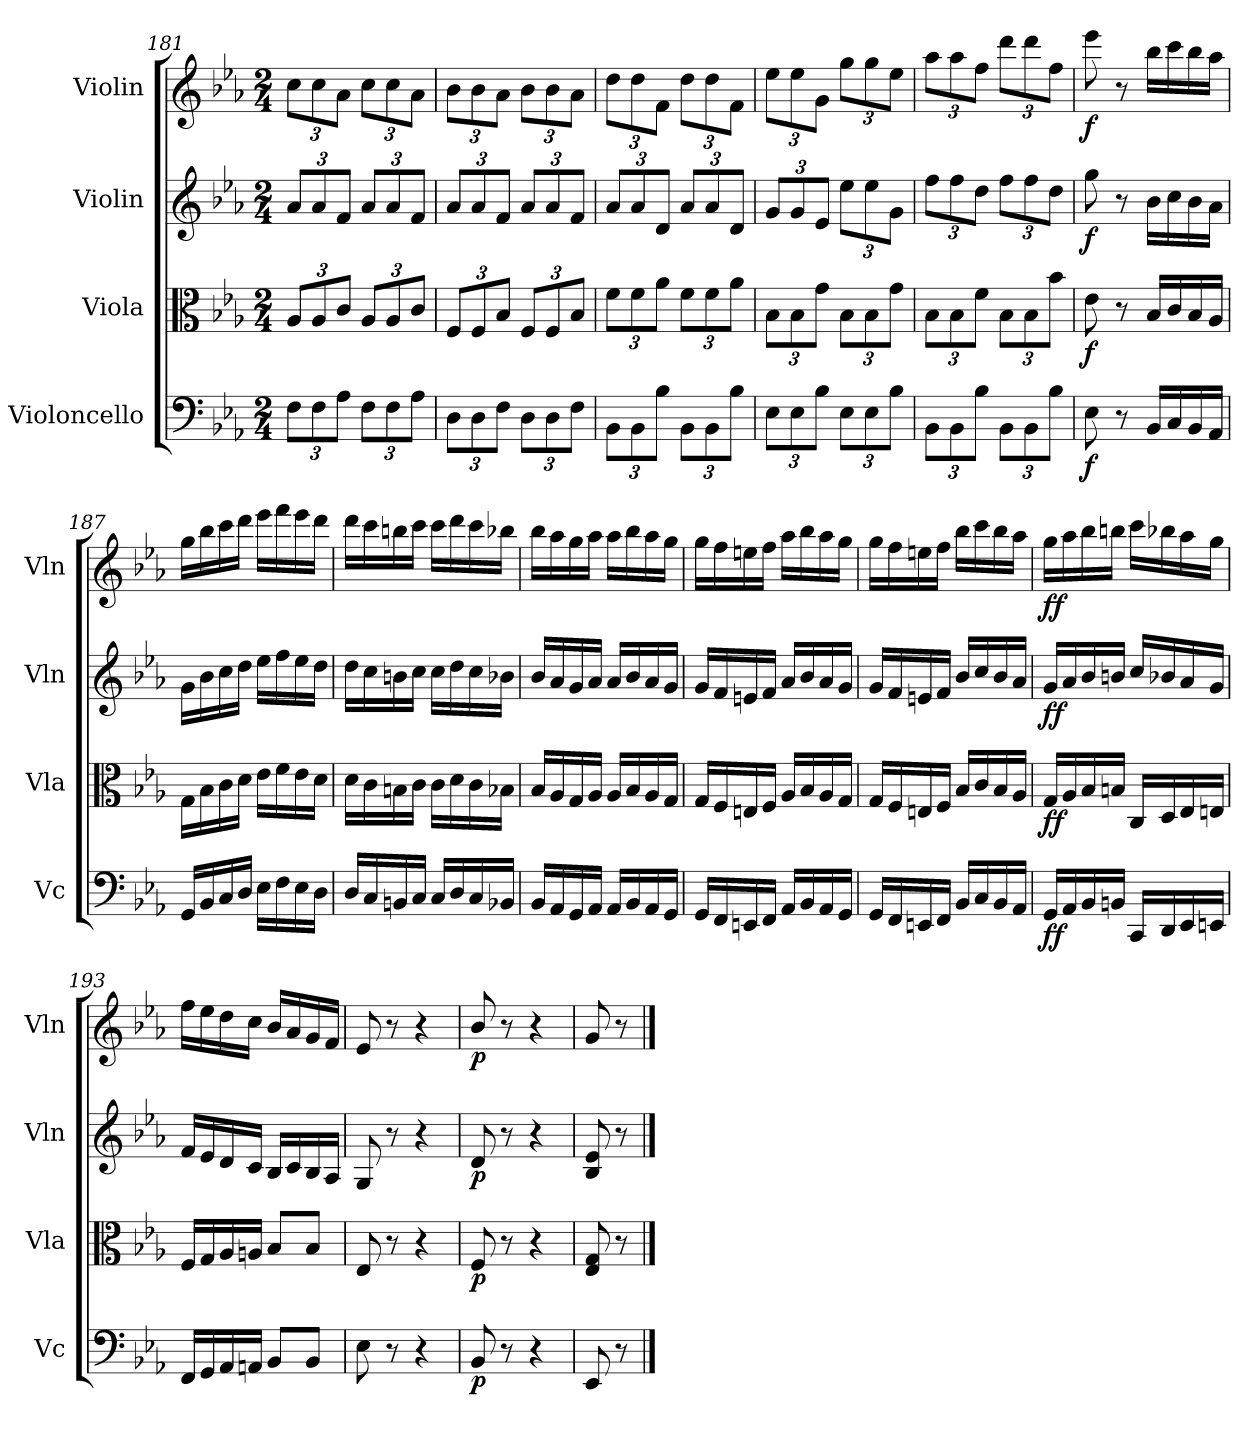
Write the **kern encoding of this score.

**kern	**dynam	**kern	**dynam	**kern	**dynam	**kern	**dynam
*part4	*part4	*part3	*part3	*part2	*part2	*part1	*part1
*staff4	*staff4	*staff3	*staff3	*staff2	*staff2	*staff1	*staff1
*I"Violoncello	*	*I"Viola	*	*I"Violin	*	*I"Violin	*
*I'Vc	*	*I'Vla	*	*I'Vln	*	*I'Vln	*
*clefF4	*	*clefC3	*	*clefG2	*	*clefG2	*
*k[b-e-a-]	*	*k[b-e-a-]	*	*k[b-e-a-]	*	*k[b-e-a-]	*
*E-:	*	*E-:	*	*E-:	*	*E-:	*
*M2/4	*	*M2/4	*	*M2/4	*	*M2/4	*
=181	=181	=181	=181	=181	=181	=181	=181
12F\L	.	12A-/L	.	12a-/L	.	12cc\L	.
12F\	.	12A-/	.	12a-/	.	12cc\	.
12A-\J	.	12c/J	.	12f/J	.	12a-\J	.
12F\L	.	12A-/L	.	12a-/L	.	12cc\L	.
12F\	.	12A-/	.	12a-/	.	12cc\	.
12A-\J	.	12c/J	.	12f/J	.	12a-\J	.
=182	=182	=182	=182	=182	=182	=182	=182
12D\L	.	12F/L	.	12a-/L	.	12b-\L	.
12D\	.	12F/	.	12a-/	.	12b-\	.
12F\J	.	12B-/J	.	12f/J	.	12a-\J	.
12D\L	.	12F/L	.	12a-/L	.	12b-\L	.
12D\	.	12F/	.	12a-/	.	12b-\	.
12F\J	.	12B-/J	.	12f/J	.	12a-\J	.
=183	=183	=183	=183	=183	=183	=183	=183
12BB-\L	.	12f\L	.	12a-/L	.	12dd\L	.
12BB-\	.	12f\	.	12a-/	.	12dd\	.
12B-\J	.	12a-\J	.	12d/J	.	12f\J	.
12BB-\L	.	12f\L	.	12a-/L	.	12dd\L	.
12BB-\	.	12f\	.	12a-/	.	12dd\	.
12B-\J	.	12a-\J	.	12d/J	.	12f\J	.
=184	=184	=184	=184	=184	=184	=184	=184
12E-\L	.	12B-\L	.	12g/L	.	12ee-\L	.
12E-\	.	12B-\	.	12g/	.	12ee-\	.
12B-\J	.	12g\J	.	12e-/J	.	12g\J	.
12E-\L	.	12B-\L	.	12ee-\L	.	12gg\L	.
12E-\	.	12B-\	.	12ee-\	.	12gg\	.
12B-\J	.	12g\J	.	12g\J	.	12ee-\J	.
=185	=185	=185	=185	=185	=185	=185	=185
12BB-\L	.	12B-\L	.	12ff\L	.	12aa-\L	.
12BB-\	.	12B-\	.	12ff\	.	12aa-\	.
12B-\J	.	12f\J	.	12dd\J	.	12ff\J	.
12BB-\L	.	12B-\L	.	12ff\L	.	12ddd\L	.
12BB-\	.	12B-\	.	12ff\	.	12ddd\	.
12B-\J	.	12b-\J	.	12dd\J	.	12ff\J	.
=186	=186	=186	=186	=186	=186	=186	=186
8E-\	f	8e-\	f	8gg\	f	8eee-\	f
8r	.	8r	.	8r	.	8r	.
16BB-/LL	.	16B-/LL	.	16b-\LL	.	16bb-\LL	.
16C/	.	16c/	.	16cc\	.	16ccc\	.
16BB-/	.	16B-/	.	16b-\	.	16bb-\	.
16AA-/JJ	.	16A-/JJ	.	16a-\JJ	.	16aa-\JJ	.
=187	=187	=187	=187	=187	=187	=187	=187
16GG/LL	.	16G\LL	.	16g\LL	.	16gg\LL	.
16BB-/	.	16B-\	.	16b-\	.	16bb-\	.
16C/	.	16c\	.	16cc\	.	16ccc\	.
16D/JJ	.	16d\JJ	.	16dd\JJ	.	16ddd\JJ	.
16E-\LL	.	16e-\LL	.	16ee-\LL	.	16eee-\LL	.
16F\	.	16f\	.	16ff\	.	16fff\	.
16E-\	.	16e-\	.	16ee-\	.	16eee-\	.
16D\JJ	.	16d\JJ	.	16dd\JJ	.	16ddd\JJ	.
=188	=188	=188	=188	=188	=188	=188	=188
16D/LL	.	16d\LL	.	16dd\LL	.	16ddd\LL	.
16C/	.	16c\	.	16cc\	.	16ccc\	.
16BBn/	.	16Bn\	.	16bn\	.	16bbn\	.
16C/JJ	.	16c\JJ	.	16cc\JJ	.	16ccc\JJ	.
16C/LL	.	16c\LL	.	16cc\LL	.	16ccc\LL	.
16D/	.	16d\	.	16dd\	.	16ddd\	.
16C/	.	16c\	.	16cc\	.	16ccc\	.
16BB-X/JJ	.	16B-X\JJ	.	16b-X\JJ	.	16bb-X\JJ	.
=189	=189	=189	=189	=189	=189	=189	=189
16BB-/LL	.	16B-/LL	.	16b-/LL	.	16bb-\LL	.
16AA-/	.	16A-/	.	16a-/	.	16aa-\	.
16GG/	.	16G/	.	16g/	.	16gg\	.
16AA-/JJ	.	16A-/JJ	.	16a-/JJ	.	16aa-\JJ	.
16AA-/LL	.	16A-/LL	.	16a-/LL	.	16aa-\LL	.
16BB-/	.	16B-/	.	16b-/	.	16bb-\	.
16AA-/	.	16A-/	.	16a-/	.	16aa-\	.
16GG/JJ	.	16G/JJ	.	16g/JJ	.	16gg\JJ	.
=190	=190	=190	=190	=190	=190	=190	=190
16GG/LL	.	16G/LL	.	16g/LL	.	16gg\LL	.
16FF/	.	16F/	.	16f/	.	16ff\	.
16EEn/	.	16En/	.	16en/	.	16een\	.
16FF/JJ	.	16F/JJ	.	16f/JJ	.	16ff\JJ	.
16AA-/LL	.	16A-/LL	.	16a-/LL	.	16aa-\LL	.
16BB-/	.	16B-/	.	16b-/	.	16bb-\	.
16AA-/	.	16A-/	.	16a-/	.	16aa-\	.
16GG/JJ	.	16G/JJ	.	16g/JJ	.	16gg\JJ	.
=191	=191	=191	=191	=191	=191	=191	=191
16GG/LL	.	16G/LL	.	16g/LL	.	16gg\LL	.
16FF/	.	16F/	.	16f/	.	16ff\	.
16EEn/	.	16En/	.	16en/	.	16een\	.
16FF/JJ	.	16F/JJ	.	16f/JJ	.	16ff\JJ	.
16BB-/LL	.	16B-/LL	.	16b-/LL	.	16bb-\LL	.
16C/	.	16c/	.	16cc/	.	16ccc\	.
16BB-/	.	16B-/	.	16b-/	.	16bb-\	.
16AA-/JJ	.	16A-/JJ	.	16a-/JJ	.	16aa-\JJ	.
=192	=192	=192	=192	=192	=192	=192	=192
16GG/LL	ff	16G/LL	ff	16g/LL	ff	16gg\LL	ff
16AA-/	.	16A-/	.	16a-/	.	16aa-\	.
16BB-/	.	16B-/	.	16b-/	.	16bb-\	.
16BBn/JJ	.	16Bn/JJ	.	16bn/JJ	.	16bbn\JJ	.
16CC/LL	.	16C/LL	.	16cc/LL	.	16ccc\LL	.
16DD/	.	16D/	.	16b-X/	.	16bb-X\	.
16EE-/	.	16E-/	.	16a-/	.	16aa-\	.
16EEn/JJ	.	16En/JJ	.	16g/JJ	.	16gg\JJ	.
=193	=193	=193	=193	=193	=193	=193	=193
16FF/LL	.	16F/LL	.	16f/LL	.	16ff\LL	.
16GG/	.	16G/	.	16e-/	.	16ee-\	.
16AA-/	.	16A-/	.	16d/	.	16dd\	.
16AAn/JJ	.	16An/JJ	.	16c/JJ	.	16cc\JJ	.
8BB-/L	.	8B-/L	.	16B-/LL	.	16b-/LL	.
.	.	.	.	16c/	.	16a-/	.
8BB-/J	.	8B-/J	.	16B-/	.	16g/	.
.	.	.	.	16A-/JJ	.	16f/JJ	.
=194	=194	=194	=194	=194	=194	=194	=194
8E-\	.	8E-/	.	8G/	.	8e-/	.
8r	.	8r	.	8r	.	8r	.
4r	.	4r	.	4r	.	4r	.
=195	=195	=195	=195	=195	=195	=195	=195
8BB-/	p	8F/	p	8d/	p	8b-/	p
8r	.	8r	.	8r	.	8r	.
4r	.	4r	.	4r	.	4r	.
=196	=196	=196	=196	=196	=196	=196	=196
8EE-/	.	8E-/ 8G/	.	8B-/ 8e-/	.	8g/	.
8r	.	8r	.	8r	.	8r	.
==	==	==	==	==	==	==	==
*-	*-	*-	*-	*-	*-	*-	*-
